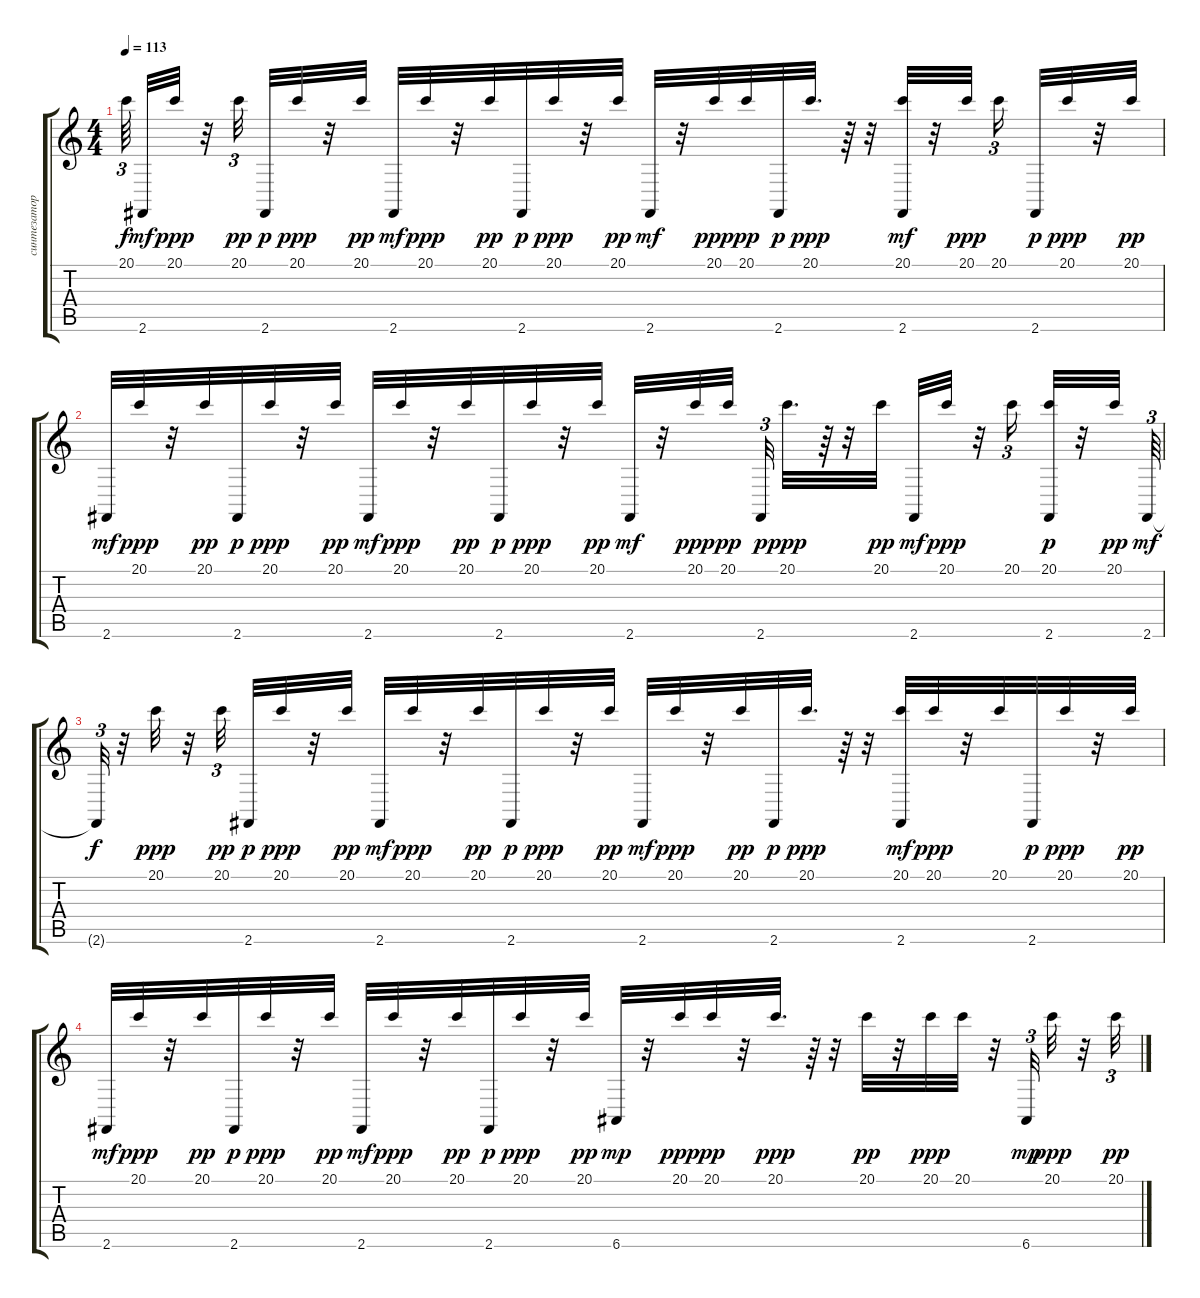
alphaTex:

\track ("синтезатор" "синтезатор") {instrument acousticgrandpiano}
\staff {score tabs}
\tuning (E4 B3 G3 D3 A2 E2) {hide}
\ts (4 4)
\tempo 113
\clef g2
\ks c
20.1{t}.64{tu (3 2) dy f beam splitsecondary} 2.6.32{dy mf} 20.1.32{dy ppp} r.32 20.1.32{tu (3 2) dy pp beam splitsecondary} 2.6.32{dy p} 20.1.32{dy ppp} r.32 20.1.32{dy pp} 2.6.32{dy mf} 20.1.32{dy ppp} r.32 20.1.32{dy pp} 2.6.32{dy p} 20.1.32{dy ppp} r.32 20.1.32{dy pp} 2.6.32{dy mf} r.32 20.1.32{dy ppp} 20.1.32{dy pp} 2.6.32{dy p} 20.1.32{d dy ppp} r.64 r.32 (20.1 2.6).32{dy mf} r.32 20.1.32{dy ppp beam splitsecondary} 20.1.16{tu (3 2) beam splitsecondary} 2.6.32{dy p} 20.1.32{dy ppp} r.32 20.1.32{dy pp} |
2.6.32{dy mf} 20.1.32{dy ppp} r.32 20.1.32{dy pp} 2.6.32{dy p} 20.1.32{dy ppp} r.32 20.1.32{dy pp} 2.6.32{dy mf} 20.1.32{dy ppp} r.32 20.1.32{dy pp} 2.6.32{dy p} 20.1.32{dy ppp} r.32 20.1.32{dy pp} 2.6.32{dy mf} r.32 20.1.32{dy ppp} 20.1.32{dy pp beam splitsecondary} 2.6.32{tu (3 2) dy p} 20.1.32{d dy ppp} r.64 r.32 20.1.32{dy pp} 2.6.32{dy mf} 20.1.32{dy ppp} r.32 20.1.16{tu (3 2)} (20.1 2.6).32{dy p} r.32 20.1.32{dy pp} 2.6.64{tu (3 2) dy mf} |
2.6{t}.32{tu (3 2) dy f} r.32 20.1.32{dy ppp} r.32 20.1.32{tu (3 2) dy pp beam splitsecondary} 2.6.32{dy p} 20.1.32{dy ppp} r.32 20.1.32{dy pp} 2.6.32{dy mf} 20.1.32{dy ppp} r.32 20.1.32{dy pp} 2.6.32{dy p} 20.1.32{dy ppp} r.32 20.1.32{dy pp} 2.6.32{dy mf} 20.1.32{dy ppp} r.32 20.1.32{dy pp} 2.6.32{dy p} 20.1.32{d dy ppp} r.64 r.32 (20.1 2.6).32{dy mf} 20.1.32{dy ppp} r.32 20.1.32 2.6.32{dy p} 20.1.32{dy ppp} r.32 20.1.32{dy pp} |
2.6.32{dy mf} 20.1.32{dy ppp} r.32 20.1.32{dy pp} 2.6.32{dy p} 20.1.32{dy ppp} r.32 20.1.32{dy pp} 2.6.32{dy mf} 20.1.32{dy ppp} r.32 20.1.32{dy pp} 2.6.32{dy p} 20.1.32{dy ppp} r.32 20.1.32{dy pp} 6.6.32{dy mp} r.32 20.1.32{dy ppp} 20.1.32{dy pp} r.32 20.1.32{d dy ppp} r.64 r.32 20.1.32{dy pp} r.32 20.1.32{dy ppp} 20.1.32 r.32 6.6.32{tu (3 2) dy mp} 20.1.32{dy ppp} r.32 20.1.32{tu (3 2) dy pp}
